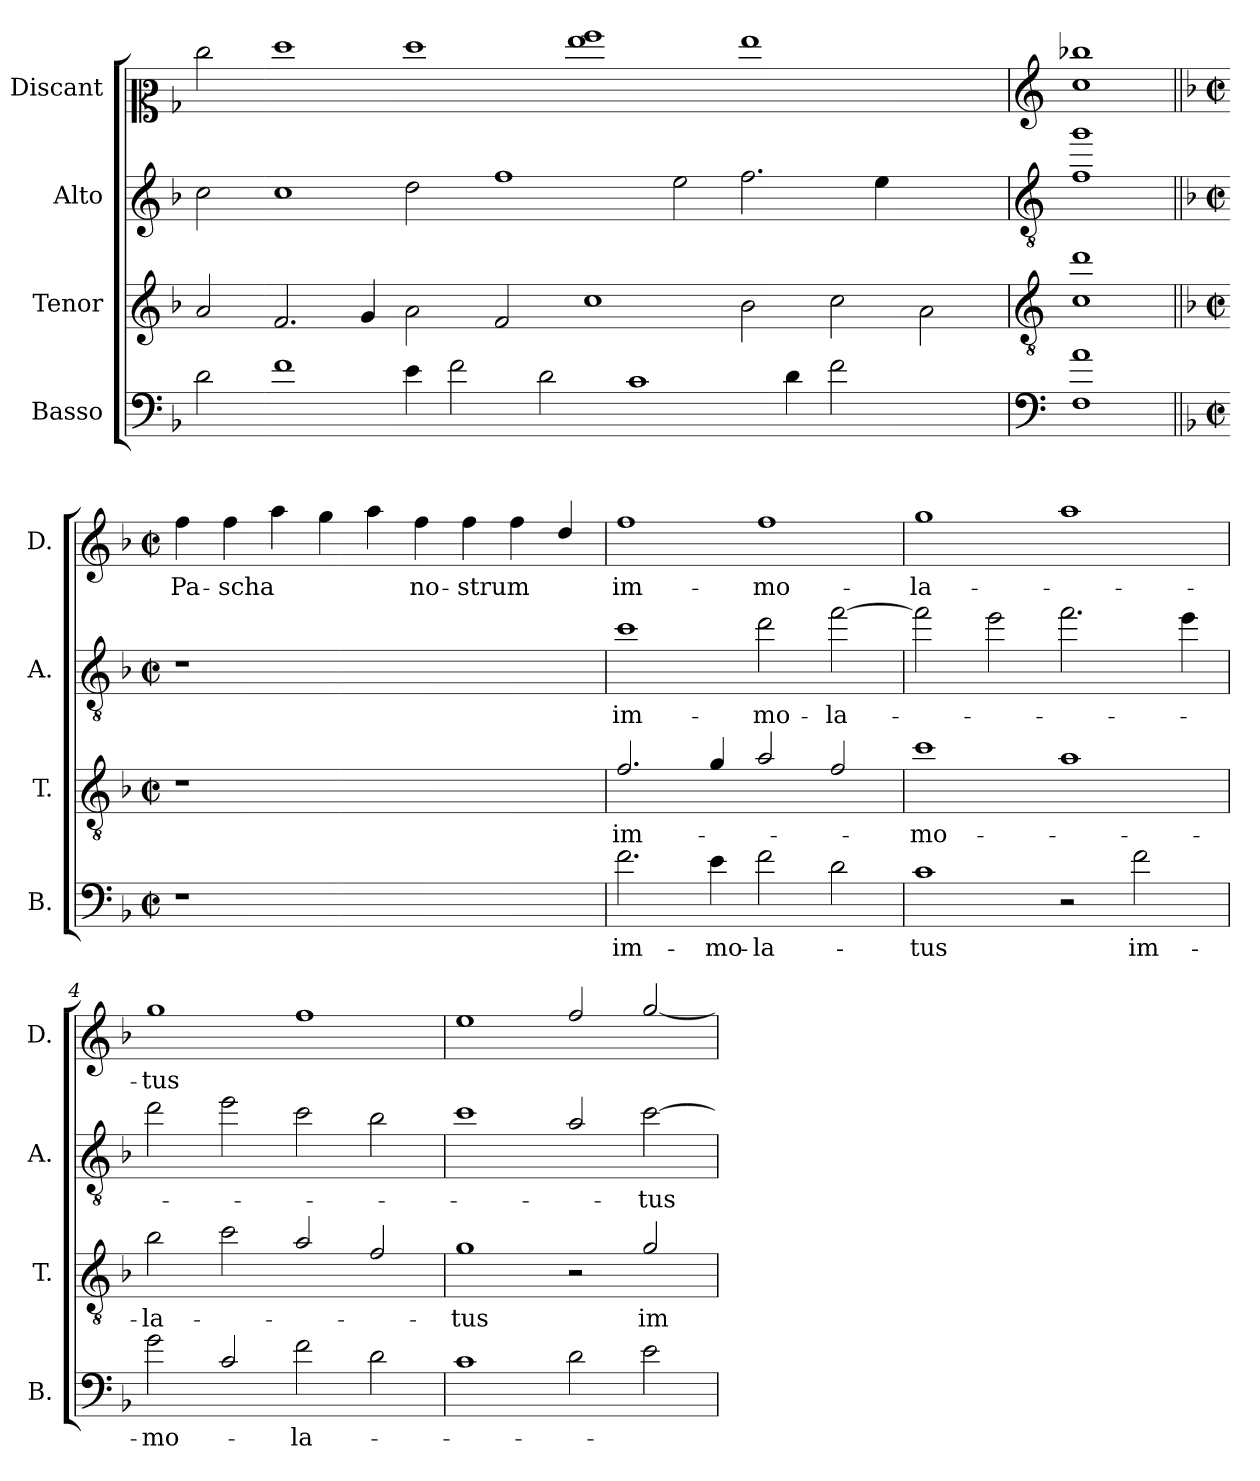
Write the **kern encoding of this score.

**kern	**text	**kern	**text	**kern	**text	**kern	**text
*part4	*part4	*part3	*part3	*part2	*part2	*part1	*part1
*staff4	*staff4	*staff3	*staff3	*staff2	*staff2	*staff1	*staff1
*I"Basso	*	*I"Tenor	*	*I"Alto	*	*I"Discant	*
*I'B.	*	*I'T.	*	*I'A.	*	*I'D.	*
*	*	*	*	*	*	*clefC2	*
*ITrd7c12	*	*ITrd7c12	*	*ITrd7c12	*	*ITrd7c12	*
*k[b-]	*	*k[b-]	*	*k[b-]	*	*k[b-]	*
*F:	*	*F:	*	*F:	*	*F:	*
=	=	=	=	=	=	=	=
2D	.	2A	.	2c	.	2e	.
=1X-	=1X-	=1X-	=1X-	=1X-	=1X-	=1X-	=1X-
1F	.	2.F/	.	1c	.	1f	.
.	.	4G/	.	.	.	.	.
4E\	.	2A\	.	2d\	.	1f	.
2F\	.	.	.	.	.	.	.
.	.	2F/	.	1f	.	.	.
2D\	.	.	.	.	.	.	.
.	.	1c	.	.	.	1g 1a	.
1C	.	.	.	.	.	.	.
.	.	.	.	2e\	.	.	.
.	.	2B-\	.	2.f\	.	1g	.
4D	.	.	.	.	.	.	.
2F\	.	2c\	.	.	.	.	.
.	.	.	.	4e\	.	.	.
4ryy	.	2A\	.	2ryy	.	2ryy	.
4ryy	.	.	.	.	.	.	.
=2X	=2X	=2X	=2X	=2X	=2X	=2X	=2X
*clefF4	*	*clefGv2	*	*clefGv2	*	*clefG2	*
*k[]	*	*k[]	*	*k[]	*	*k[]	*
*C:	*	*C:	*	*C:	*	*C:	*
1FF 1A	.	1C 1d	.	1F 1g	.	1c 1b-X	.
!!LO:LB:g=z
=1||	=1||	=1||	=1||	=1||	=1||	=1||	=1||
*k[b-]	*	*k[b-]	*	*k[b-]	*	*k[b-]	*
*F:	*	*F:	*	*F:	*	*F:	*
*M2/2	*	*M2/2	*	*M2/2	*	*M2/2	*
*met(c|)	*	*met(c|)	*	*met(c|)	*	*met(c|)	*
!	!	!	!	!	!	!	!LO:LY:b
1r	.	1r	.	1r	.	4f	Pa-
!	!	!	!	!	!	!	!LO:LY:b
.	.	.	.	.	.	4f	-scha
.	.	.	.	.	.	4a	.
.	.	.	.	.	.	4g	.
1ryy	.	1ryy	.	1ryy	.	4a	.
!	!	!	!	!	!	!	!LO:LY:b
.	.	.	.	.	.	4f	no-
!	!	!	!	!	!	!	!LO:LY:b
.	.	.	.	.	.	4f	-strum
.	.	.	.	.	.	4f	.
4ryy	.	4ryy	.	4ryy	.	4d/	.
!!LO:LB:g=z
=2	=2	=2	=2	=2	=2	=2	=2
!	!LO:LY:b	!	!LO:LY:b	!	!LO:LY:b	!	!LO:LY:b
2.F\	im-	2.F/	im-	1c	im-	1f	im-
!	!LO:LY:b	!	!	!	!	!	!
4E\	-mo-	4G/	.	.	.	.	.
!	!LO:LY:b	!	!	!	!LO:LY:b	!	!LO:LY:b
2F\	-la-	2A/	.	2d\	-mo-	1f	-mo-
!	!	!	!	!	!LO:LY:b	!	!
2D\	.	2F/	.	[2f\	-la-	.	.
=3	=3	=3	=3	=3	=3	=3	=3
!	!LO:LY:b	!	!LO:LY:b	!	!	!	!LO:LY:b
1C	-tus	1c	-mo-	2f\]	.	1g	-la-
.	.	.	.	2e\	.	.	.
2r	.	1A	.	2.f\	.	1a	.
!	!LO:LY:b	!	!	!	!	!	!
2F\	im-	.	.	.	.	.	.
.	.	.	.	4e\	.	.	.
=4	=4	=4	=4	=4	=4	=4	=4
!	!LO:LY:b	!	!LO:LY:b	!	!	!	!LO:LY:b
2G\	-mo-	2B-\	-la-	2d\	.	1g	-tus
2C/	.	2c\	.	2e\	.	.	.
!	!LO:LY:b	!	!	!	!	!	!
2F\	-la-	2A/	.	2c\	.	1f	.
2D\	.	2F/	.	2B-\	.	.	.
=5	=5	=5	=5	=5	=5	=5	=5
!	!	!	!LO:LY:b	!	!	!	!
1C	.	1G	-tus	1c	.	1e	.
2D\	.	2r	.	2A/	.	2f/	.
!	!	!	!LO:LY:b	!	!LO:LY:b	!	!
2E\	.	2G/	im-	[2c\	-tus	[2g/	.
=	=	=	=	=	=	=	=
*-	*-	*-	*-	*-	*-	*-	*-
